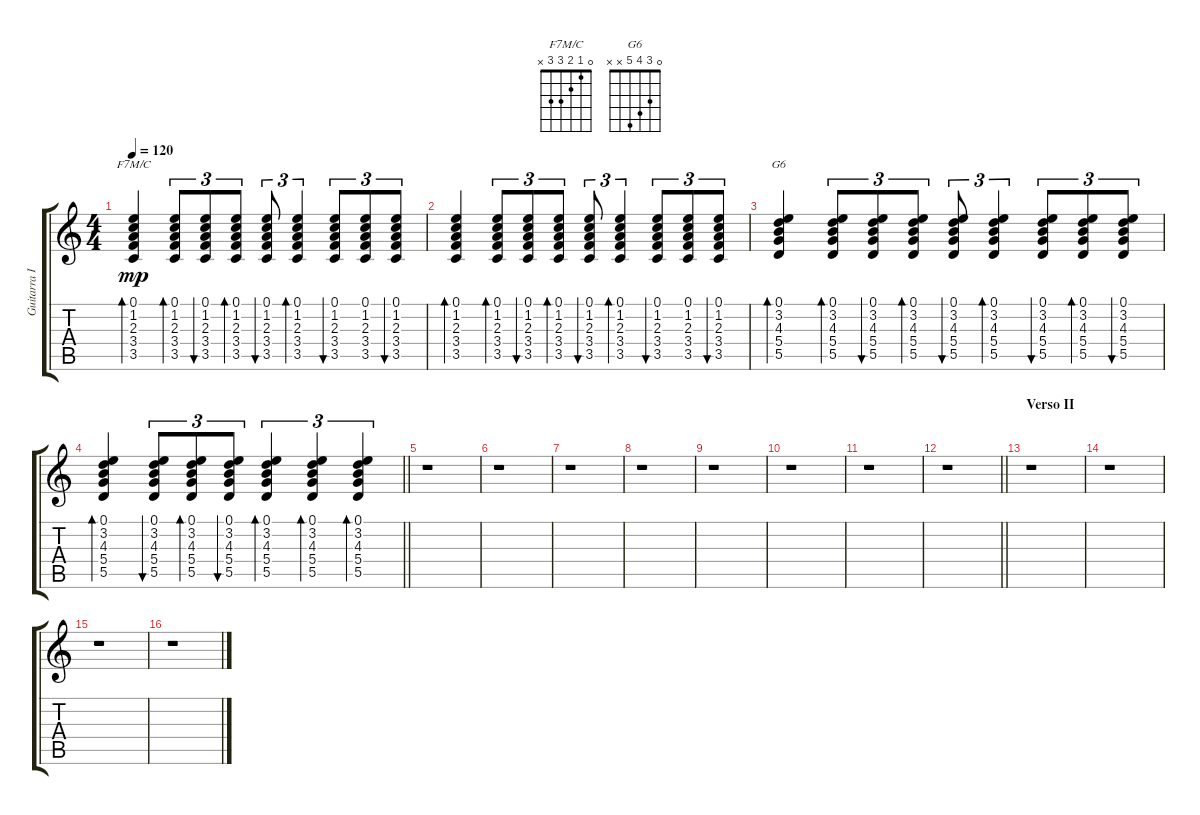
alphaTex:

\track ("Guitarra I" "Guitarra I") {instrument acousticguitarsteel}
\staff {score tabs}
\tuning (E4 B3 G3 D3 A2 E2) {hide}
\chord ("F7M/C" 0 1 2 3 3 x)
\chord ("G6" 0 3 4 5 x x)
\ts (4 4)
\tempo 120
\clef g2
\ks c
(0.1 1.2 2.3 3.4 3.5).4{bd 30 ch "F7M/C" dy mp} (0.1 1.2 2.3 3.4 3.5).8{tu (3 2) bd 30} (0.1 1.2 2.3 3.4 3.5).8{tu (3 2) bu 30} (0.1 1.2 2.3 3.4 3.5).8{tu (3 2) bd 30} (0.1 1.2 2.3 3.4 3.5).8{tu (3 2) bu 30} (0.1 1.2 2.3 3.4 3.5).4{tu (3 2) bd 30} (0.1 1.2 2.3 3.4 3.5).8{tu (3 2) bu 30} (0.1 1.2 2.3 3.4 3.5).8{tu (3 2)} (0.1 1.2 2.3 3.4 3.5).8{tu (3 2) bu 30} |
(0.1 1.2 2.3 3.4 3.5).4{bd 30} (0.1 1.2 2.3 3.4 3.5).8{tu (3 2) bd 30} (0.1 1.2 2.3 3.4 3.5).8{tu (3 2) bu 30} (0.1 1.2 2.3 3.4 3.5).8{tu (3 2) bd 30} (0.1 1.2 2.3 3.4 3.5).8{tu (3 2) bu 30} (0.1 1.2 2.3 3.4 3.5).4{tu (3 2) bd 30} (0.1 1.2 2.3 3.4 3.5).8{tu (3 2) bu 30} (0.1 1.2 2.3 3.4 3.5).8{tu (3 2)} (0.1 1.2 2.3 3.4 3.5).8{tu (3 2) bu 30} |
(0.1 3.2 4.3 5.4 5.5).4{bd 30 ch "G6"} (0.1 3.2 4.3 5.4 5.5).8{tu (3 2) bd 30} (0.1 3.2 4.3 5.4 5.5).8{tu (3 2) bu 30} (0.1 3.2 4.3 5.4 5.5).8{tu (3 2) bd 30} (0.1 3.2 4.3 5.4 5.5).8{tu (3 2) bu 30} (0.1 3.2 4.3 5.4 5.5).4{tu (3 2) bd 30} (0.1 3.2 4.3 5.4 5.5).8{tu (3 2) bu 30} (0.1 3.2 4.3 5.4 5.5).8{tu (3 2) bd 30} (0.1 3.2 4.3 5.4 5.5).8{tu (3 2) bu 30} |
\barLineRight lightlight
(0.1 3.2 4.3 5.4 5.5).4{bd 30} (0.1 3.2 4.3 5.4 5.5).8{tu (3 2) bu 30} (0.1 3.2 4.3 5.4 5.5).8{tu (3 2) bd 30} (0.1 3.2 4.3 5.4 5.5).8{tu (3 2) bu 30} (0.1 3.2 4.3 5.4 5.5).4{tu (3 2) bd 30} (0.1 3.2 4.3 5.4 5.5).4{tu (3 2) bd 30} (0.1 3.2 4.3 5.4 5.5).4{tu (3 2) bd 30} |
r.1 |
r.1 |
r.1 |
r.1 |
r.1 |
r.1 |
r.1 |
\barLineRight lightlight
r.1 |
\section ("" "Verso II")
r.1 |
r.1 |
r.1 |
r.1
